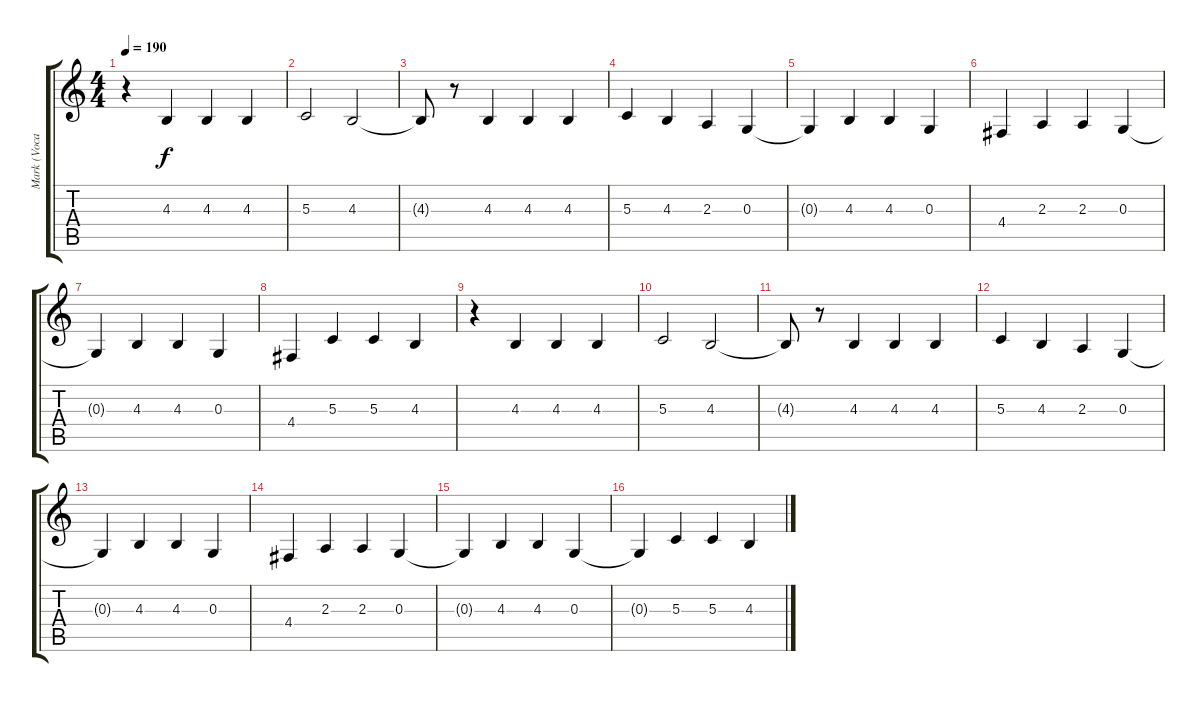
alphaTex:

\track ("Mark (Vocals)" "Mark (Voca") {instrument tenorsax}
\staff {score tabs}
\tuning (E4 B3 G3 D3 A2 E2) {hide}
\ts (4 4)
\tempo 190
\clef g2
\ks c
r.4{dy f balance 8} 4.3.4 4.3.4 4.3.4 |
5.3.2 4.3.2 |
4.3{t}.8 r.8 4.3.4 4.3.4 4.3.4 |
5.3.4 4.3.4 2.3.4 0.3.4 |
0.3{t}.4 4.3.4 4.3.4 0.3.4 |
4.4.4 2.3.4 2.3.4 0.3.4 |
0.3{t}.4 4.3.4 4.3.4 0.3.4 |
4.4.4 5.3.4 5.3.4 4.3.4 |
r.4 4.3.4 4.3.4 4.3.4 |
5.3.2 4.3.2 |
4.3{t}.8 r.8 4.3.4 4.3.4 4.3.4 |
5.3.4 4.3.4 2.3.4 0.3.4 |
0.3{t}.4 4.3.4 4.3.4 0.3.4 |
4.4.4 2.3.4 2.3.4 0.3.4 |
0.3{t}.4 4.3.4 4.3.4 0.3.4 |
0.3{t}.4 5.3.4 5.3.4 4.3.4
